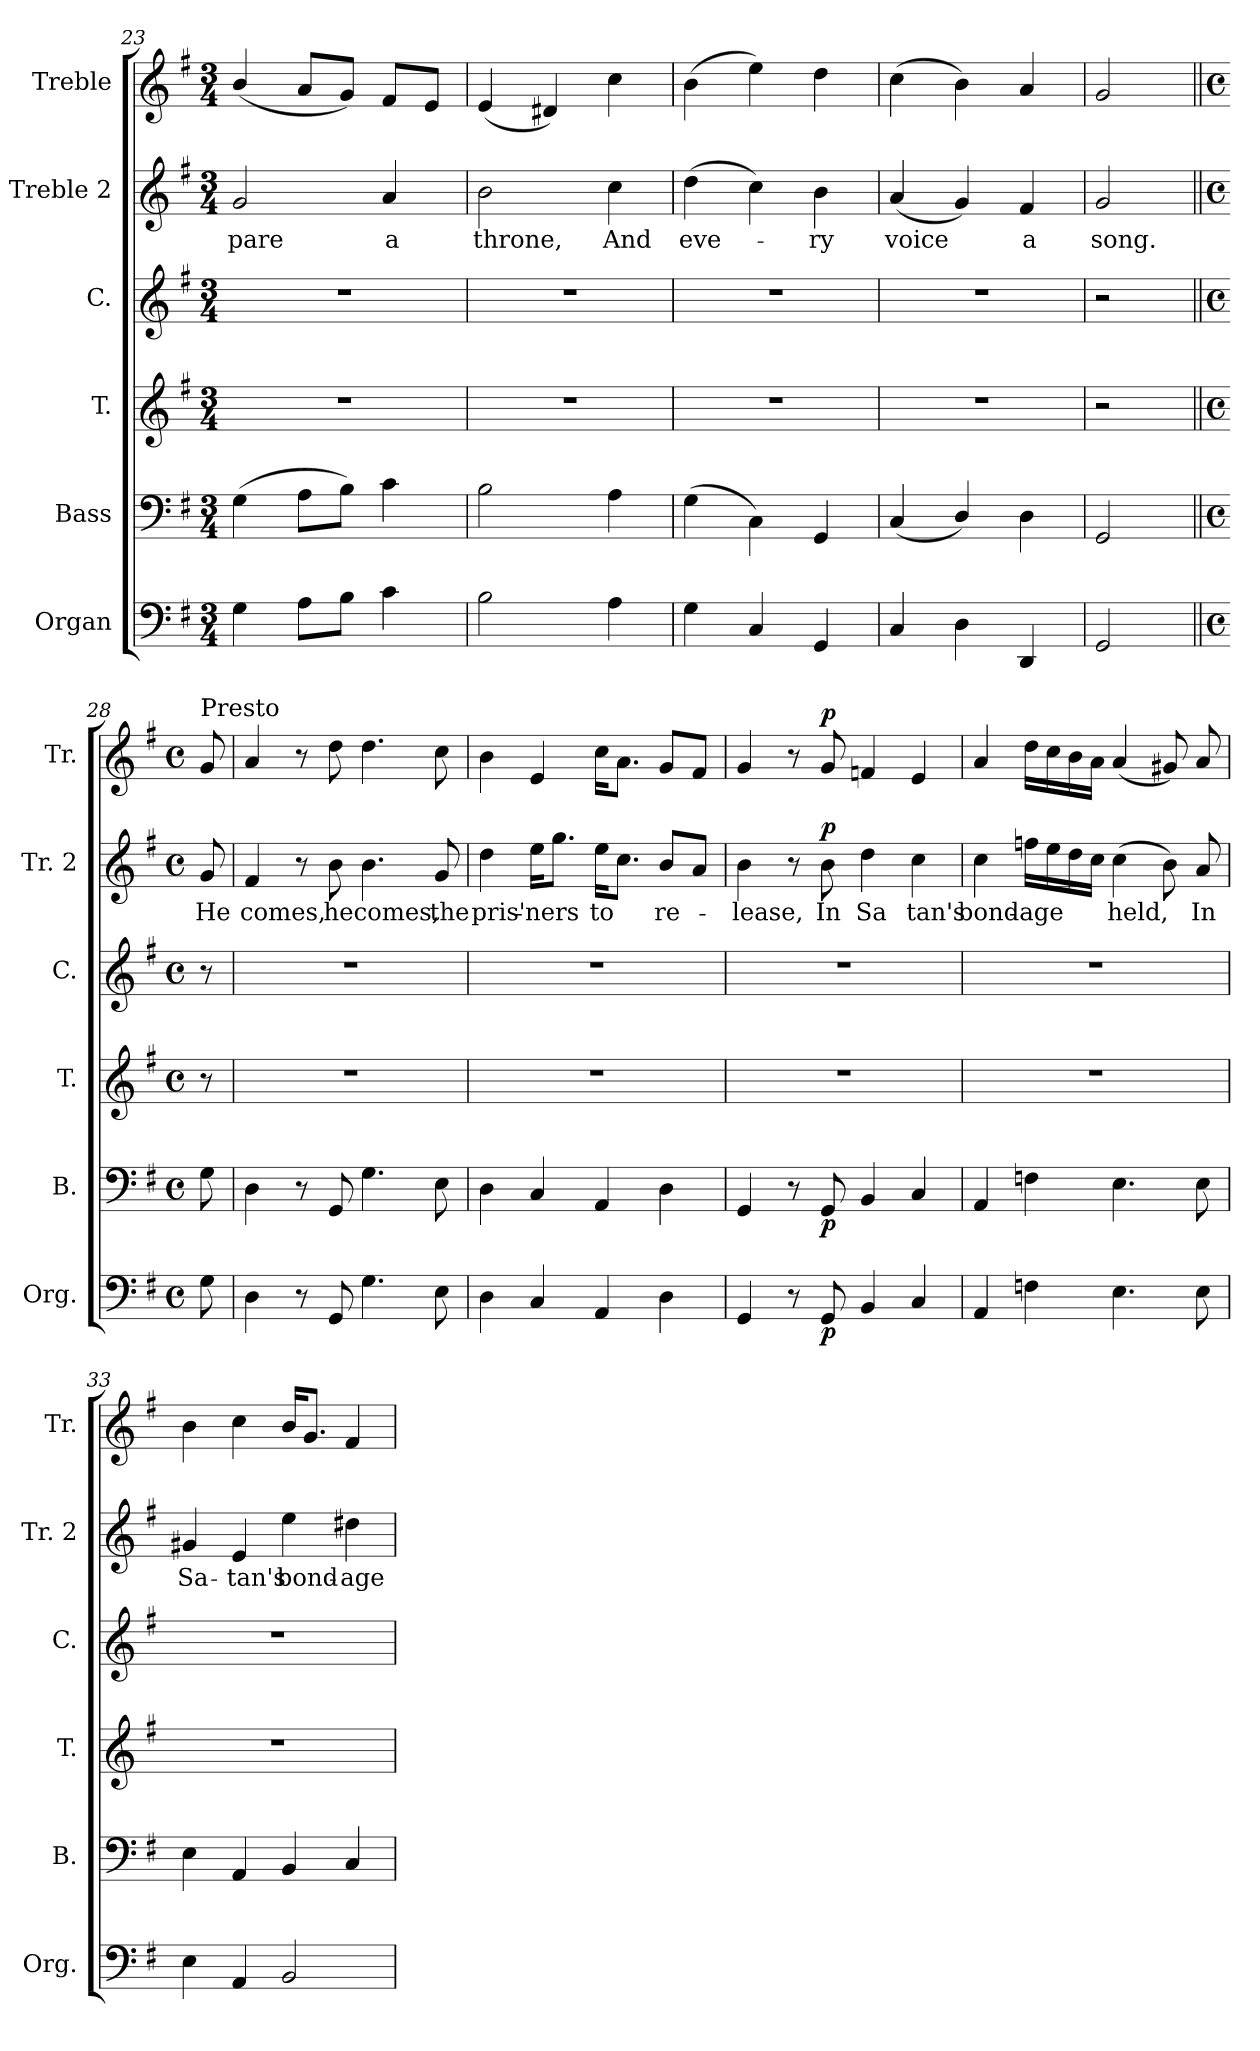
**kern	**dynam	**kern	**dynam	**kern	**kern	**kern	**text	**dynam	**kern	**dynam
*part6	*part6	*part5	*part5	*part4	*part3	*part2	*part2	*part2	*part1	*part1
*staff6	*staff6	*staff5	*staff5	*staff4	*staff3	*staff2	*staff2	*staff2	*staff1	*staff1
*I"Organ	*	*I"Bass	*	*I"T.	*I"C.	*I"Treble 2	*	*	*I"Treble	*
*I'Org.	*	*I'B.	*	*I'T.	*I'C.	*I'Tr. 2	*	*	*I'Tr.	*
*clefF4	*	*clefF4	*	*clefG2	*clefG2	*clefG2	*	*	*clefG2	*
*k[f#]	*	*k[f#]	*	*k[f#]	*k[f#]	*k[f#]	*	*	*k[f#]	*
*M3/4	*	*M3/4	*	*M3/4	*M3/4	*M3/4	*	*	*M3/4	*
=23	=23	=23	=23	=23	=23	=23	=23	=23	=23	=23
!	!	!	!	!	!	!	!LO:LY:b	!	!	!
4G\	.	(>4G\	.	2.r	2.r	2g/	-pare	.	(<4b/	.
8A\L	.	8A\L	.	.	.	.	.	.	8a/L	.
8B\J	.	8B\J)	.	.	.	.	.	.	8g/J)	.
!	!	!	!	!	!	!	!LO:LY:b	!	!	!
4c\	.	4c\	.	.	.	4a/	a	.	8f#/L	.
.	.	.	.	.	.	.	.	.	8e/J	.
=24	=24	=24	=24	=24	=24	=24	=24	=24	=24	=24
!	!	!	!	!	!	!	!LO:LY:b	!	!	!
2B\	.	2B\	.	2.r	2.r	2b\	throne,	.	(<4e/	.
.	.	.	.	.	.	.	.	.	4d#X/)	.
!	!	!	!	!	!	!	!LO:LY:b	!	!	!
4A\	.	4A\	.	.	.	4cc\	And	.	4cc\	.
=25	=25	=25	=25	=25	=25	=25	=25	=25	=25	=25
!	!	!	!	!	!	!	!LO:LY:b	!	!	!
4G\	.	(>4G\	.	2.r	2.r	(>4dd\	eve-	.	(>4b\	.
4C/	.	4C\)	.	.	.	4cc\)	.	.	4ee\)	.
!	!	!	!	!	!	!	!LO:LY:b	!	!	!
4GG/	.	4GG/	.	.	.	4b\	-ry	.	4dd\	.
=26	=26	=26	=26	=26	=26	=26	=26	=26	=26	=26
!	!	!	!	!	!	!	!LO:LY:b	!	!	!
4C/	.	(<4C/	.	2.r	2.r	(<4a/	voice	.	(>4cc\	.
4D\	.	4D/)	.	.	.	4g/)	.	.	4b\)	.
!	!	!	!	!	!	!	!LO:LY:b	!	!	!
4DD/	.	4D\	.	.	.	4f#/	a	.	4a/	.
=27	=27	=27	=27	=27	=27	=27	=27	=27	=27	=27
!	!	!	!	!	!	!	!LO:LY:b	!	!	!
2GG/	.	2GG/	.	2r	2r	2g/	song.	.	2g/	.
!!LO:LB:g=z
=28||	=28||	=28||	=28||	=28||	=28||	=28||	=28||	=28||	=28||	=28||
*M4/4	*	*M4/4	*	*M4/4	*M4/4	*M4/4	*	*	*M4/4	*
*met(c)	*	*met(c)	*	*met(c)	*met(c)	*met(c)	*	*	*met(c)	*
*	*	*	*	*	*	*	*	*	*MM110	*
!	!	!	!	!	!	!	!	!	!LO:TX:a:t=Presto	!
!	!	!	!	!	!	!	!LO:LY:b	!	!	!
8G\	.	8G\	.	8r	8r	8g/	He	.	8g/	.
=29	=29	=29	=29	=29	=29	=29	=29	=29	=29	=29
!	!	!	!	!	!	!	!LO:LY:b	!	!	!
4D\	.	4D\	.	1r	1r	4f#/	comes,	.	4a/	.
8r	.	8r	.	.	.	8r	.	.	8r	.
!	!	!	!	!	!	!	!LO:LY:b	!	!	!
8GG/	.	8GG/	.	.	.	8b\	he	.	8dd\	.
!	!	!	!	!	!	!	!LO:LY:b	!	!	!
4.G\	.	4.G\	.	.	.	4.b\	comes,	.	4.dd\	.
!	!	!	!	!	!	!	!LO:LY:b	!	!	!
8E\	.	8E\	.	.	.	8g/	the	.	8cc\	.
=30	=30	=30	=30	=30	=30	=30	=30	=30	=30	=30
!	!	!	!	!	!	!	!LO:LY:b	!	!	!
4D\	.	4D\	.	1r	1r	4dd\	pris'-	.	4b\	.
!	!	!	!	!	!	!	!LO:LY:b	!	!	!
4C/	.	4C/	.	.	.	16ee\KL	-ners	.	4e/	.
.	.	.	.	.	.	8.gg\J	.	.	.	.
!	!	!	!	!	!	!	!LO:LY:b	!	!	!
4AA/	.	4AA/	.	.	.	16ee\KL	to	.	16cc\KL	.
.	.	.	.	.	.	8.cc\J	.	.	8.a\J	.
!	!	!	!	!	!	!	!LO:LY:b	!	!	!
4D\	.	4D\	.	.	.	8b/L	re-	.	8g/L	.
.	.	.	.	.	.	8a/J	.	.	8f#/J	.
=31	=31	=31	=31	=31	=31	=31	=31	=31	=31	=31
!	!	!	!	!	!	!	!LO:LY:b	!	!	!
4GG/	.	4GG/	.	1r	1r	4b\	-lease,	.	4g/	.
8r	.	8r	.	.	.	8r	.	.	8r	.
!	!LO:DY:b	!	!LO:DY:b	!	!	!	!LO:LY:b	!LO:DY:a	!	!LO:DY:a
8GG/	p	8GG/	p	.	.	8b\	In	p	8g/	p
!	!	!	!	!	!	!	!LO:LY:b	!	!	!
4BB/	.	4BB/	.	.	.	4dd\	Sa	.	4fn/	.
!	!	!	!	!	!	!	!LO:LY:b	!	!	!
4C/	.	4C/	.	.	.	4cc\	tan's	.	4e/	.
=32	=32	=32	=32	=32	=32	=32	=32	=32	=32	=32
!	!	!	!	!	!	!	!LO:LY:b	!	!	!
4AA/	.	4AA/	.	1r	1r	4cc\	bond-	.	4a/	.
!	!	!	!	!	!	!	!LO:LY:b	!	!	!
4Fn\	.	4Fn\	.	.	.	16ffn\LL	-age	.	16dd\LL	.
.	.	.	.	.	.	16ee\	.	.	16cc\	.
.	.	.	.	.	.	16dd\	.	.	16b\	.
.	.	.	.	.	.	16cc\JJ	.	.	16a\JJ	.
!	!	!	!	!	!	!	!LO:LY:b	!	!	!
4.E\	.	4.E\	.	.	.	(>4cc\	held,	.	(<4a/	.
.	.	.	.	.	.	8b\)	.	.	8g#X/)	.
!	!	!	!	!	!	!	!LO:LY:b	!	!	!
8E\	.	8E\	.	.	.	8a/	In	.	8a/	.
!!LO:PB:g=z
=33	=33	=33	=33	=33	=33	=33	=33	=33	=33	=33
!	!	!	!	!	!	!	!LO:LY:b	!	!	!
4E\	.	4E\	.	1r	1r	4g#X/	Sa-	.	4b\	.
!	!	!	!	!	!	!	!LO:LY:b	!	!	!
4AA/	.	4AA/	.	.	.	4e/	-tan's	.	4cc\	.
!	!	!	!	!	!	!	!LO:LY:b	!	!	!
2BB/	.	4BB/	.	.	.	4ee\	bond-	.	16b/KL	.
.	.	.	.	.	.	.	.	.	8.g/J	.
!	!	!	!	!	!	!	!LO:LY:b	!	!	!
.	.	4C/	.	.	.	4dd#X\	-age	.	4f#/	.
=	=	=	=	=	=	=	=	=	=	=
*-	*-	*-	*-	*-	*-	*-	*-	*-	*-	*-
